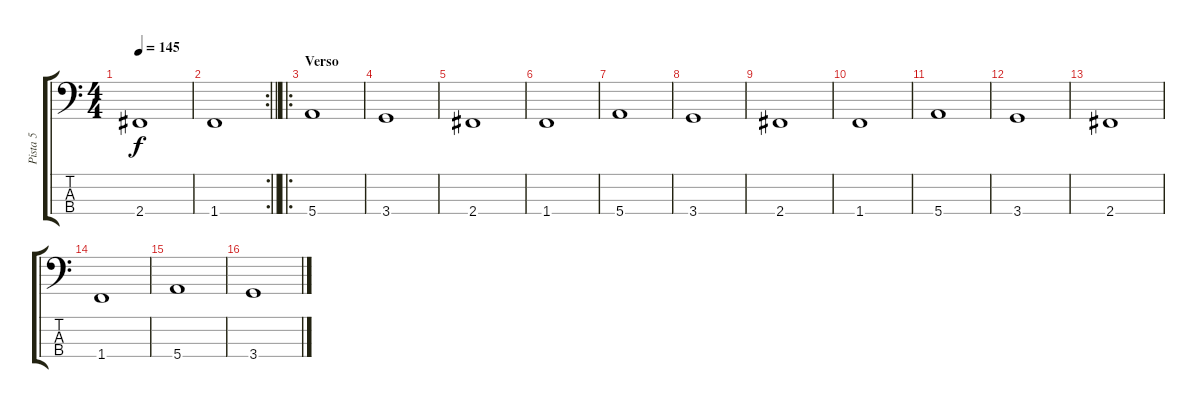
\track ("Pista 5" "Pista 5") {instrument electricbassfinger}
\staff {score tabs}
\tuning (G2 D2 A1 E1) {hide}
\ts (4 4)
\tempo 145
\clef f4
\ks c
2.4.1{dy f} |
\rc 2
\barLineRight lightlight
1.4.1 |
\ro
\section ("" "Verso")
5.4.1 |
3.4.1 |
2.4.1 |
1.4.1 |
5.4.1 |
3.4.1 |
2.4.1 |
1.4.1 |
5.4.1 |
3.4.1 |
2.4.1 |
1.4.1 |
5.4.1 |
3.4.1
